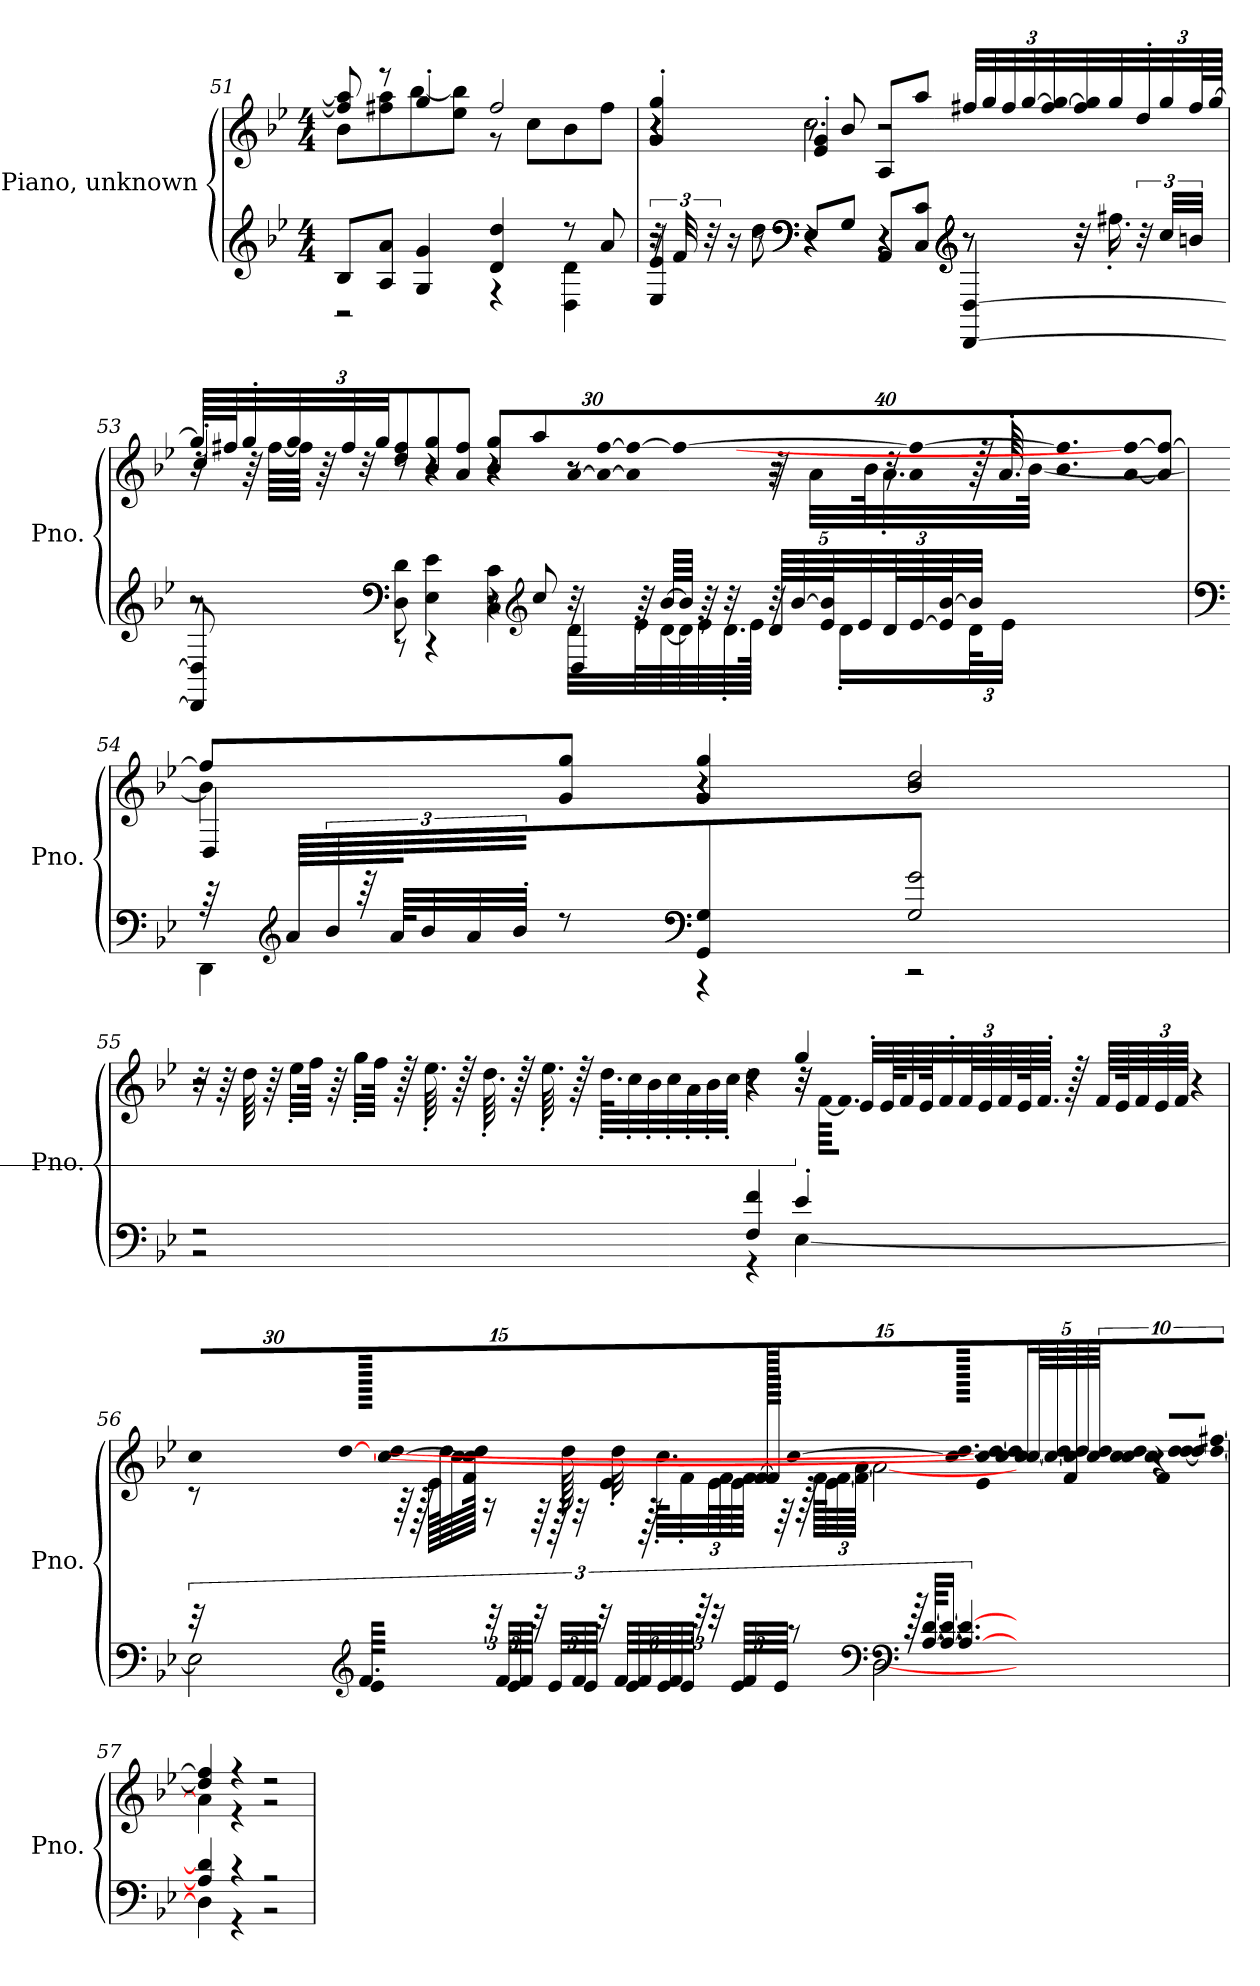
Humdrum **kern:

**kern	**kern
*part1	*part1
*staff2	*staff1
*I"Piano, unknown	*
*I'Pno.	*
*clefG2	*clefG2
*k[b-e-]	*k[b-e-]
*M4/4	*M4/4
=51	=51
*^	*^
8B-/L	2r	8ff#/] 8aa/]	8b-\L
8A/ 8a/J	.	8r	8ff#X\ 8aa\
4G/ 4g/	.	4gg'/	[8bb-\
.	.	.	8ee-\ 8bb-\]J
4d/ 4dd/	4r	2ff#/	8r
.	.	.	8cc\L
8r	4D\ 4d\	.	8b-\
8a/	.	.	8ff#\J
!!LO:LB:g=z
=52	=52	=52	=52
*	*^	*	*^
48r	8r	4E-/ 4e-/	4g/' 4gg/'	4r	4r
48f/	.	.	.	.	.
48r	.	.	.	.	.
16r	.	.	.	.	.
8r	8dd\	.	.	.	.
*clefF4	*	*	*	*	*
8E-/L	4r	4r	8r	2.cc\	4e-/' 4g/'
8G/J	.	.	8b-/	.	.
8AA/L	4r	4r	8A/L	.	2r
8C/ 8c/J	.	.	8aa/J	.	.
*clefG2	*	*	*	*	*
8r	8r	[4DD/ [4D/	32ff#X/LLL	.	.
.	.	.	32gg/	.	.
*	*	*	*Xbrackettup	*	*
.	.	.	48ff#/	.	.
.	.	.	[48gg/	.	.
.	.	.	[48ff#/ 48gg/_	.	.
16r	32r	.	32ff#/] 32gg/]	.	.
.	16.ff#X'\	.	32gg/	.	.
48r	.	.	48dd'/	.	.
48cc/LLL	.	.	48gg/	.	.
48bn/JJJ	.	.	96ff#/L	.	.
.	.	.	[96gg/JJJJ	.	.
!!LO:LB:g=z	!!	!!
=53	=53	=53	=53	=53	=53
2r	8r	8DD/] 8D/]	64gg/LLLL]	32r	4cc'/
.	.	.	64ff#X/J	.	.
.	.	.	32gg'/	64r	.
.	.	.	.	[64ff#\LLLL	.
.	.	.	48gg/	64ff#\JJJJ]	.
.	.	.	.	64r	.
.	.	.	48ff#/	.	.
.	.	.	.	32r	.
.	.	.	48gg/JJ	.	.
*clefF4	*	*	*	*	*
.	8D\ 8d\	8r	8dd/ 8ff#/	8r	.
.	4E-\ 4e-\	4r	8b-/ 8gg/	4r	4r
.	.	.	8a/ 8ff#/J	.	.
8r	4C\ 4c\	4r	8b-/ 8gg/L	4r	4r
*clefG2	*	*	*	*	*
8cc/	.	.	8aa/	.	.
!	!	!	!LO:N:vis=256	!	!
32r	32d\LLL	4D/	[1920%17a/LLLL	8r	8r
!	!	!	!LO:N:vis=256	!	!
.	.	.	1920%17a/_ [1920%17ff#/JJ	.	.
!	!	!	!LO:N:vis=32	!	!
.	.	.	640%23a/] 640%23ff#/_	.	.
64r	64e-\L	.	.	.	.
[64b-/LLLL	[64d\	.	.	.	.
!	!	!	!LO:N:vis=64	!	!
.	.	.	960%17ff#/L_	.	.
64b-/JJJJ]	64d\]	.	.	.	.
!	!	!	!LO:N:vis=64	!	!
.	.	.	960%17a/ 960%17ff#/_	.	.
64r	64e-\	.	.	.	.
!	!	!	!LO:N:vis=64.	!	!
.	.	.	640%17b-/ 640%17ff#/_	.	.
32r	64.d'\	.	.	.	.
.	.	.	1920ryy	.	.
!	!	!	!LO:N:vis=256	!	!
.	.	.	[1920%17a/ 1920%17ff#/_JJJK	.	.
.	128e-\JJJJk	.	.	.	.
*Xbrackettup	*	*	*	*	*
80d/LLLL	32r	.	8a/] 8ff#/_J	64r	16r
[80b-/	.	.	.	.	.
.	.	.	.	32a\LLL	.
80e-/ 80b-/]J	.	.	.	.	.
.	16d'\LL	.	.	.	.
40e-/	.	.	.	.	.
.	.	.	.	64b-\K	.
96d/L	.	.	.	32.a'\	32r
[96e-/	.	.	.	.	.
96e-/] [96b-/J	.	.	.	.	.
32b-/JJJ]	96d\KL	.	.	.	128r
.	.	.	.	.	64.a'/
.	48e-\JJJ	.	.	.	.
.	.	.	.	[64b-\JJJk	.
*v	*v	*v	*	*	*
!!LO:LB:g=z	!!	!!
=54	=54	=54	=54
*clefF4	*	*	*
*^	*	*	*
64r	4DD\	8ff#/L]	4b-\]	4D/
*clefG2	*	*	*	*
64a/LLLL	.	.	.	.
*brackettup	*	*	*	*
96b-/JJJJ	.	.	.	.
96r	.	.	.	.
96a/KLLL	.	.	.	.
*Xbrackettup	*	*	*	*
48b-/	.	.	.	.
48a/	.	.	.	.
48b-'/JJJ	.	.	.	.
8r	.	8g/ 8gg/J	.	.
*clefF4	*	*	*	*
4GG/ 4G/	4r	4g/ 4gg/	4r	4r
2G/ 2g/	2r	2b-/ 2dd/	2r	2r
!!LO:LB:g=z	!!	!!
=55	=55	=55	=55	=55
2r	2r	2r	32r	2r
.	.	.	64r	.
.	.	.	64dd\	.
.	.	.	64r	.
.	.	.	32ee-'\LLL	.
.	.	.	64ff\JJJk	.
.	.	.	64r	.
.	.	.	32gg'\LLL	.
.	.	.	64ff\JJJk	.
.	.	.	128r	.
.	.	.	64.ee-'\	.
.	.	.	128r	.
.	.	.	64.dd'\	.
.	.	.	128r	.
.	.	.	64.ee-'\	.
.	.	.	128r	.
.	.	.	64.dd'\KLLL	.
.	.	.	32cc'\	.
.	.	.	32b-'\	.
.	.	.	32cc'\	.
.	.	.	32a'\	.
.	.	.	32b-'\	.
.	.	.	32cc'\JJJ	.
4F/ 4f/	4r	4r	4dd\	4r
*	*	*	*brackettup	*
4e-'/	[4E-\	4gg/	48r	32r
.	.	.	[96f\KKLL	.
.	.	.	16.f\JJ]	32e-'/LLL
.	.	.	.	128e-/KL
.	.	.	.	64f/
.	.	.	.	128e-/JK
.	.	.	.	32f'/
*	*	*	*	*Xbrackettup
.	.	.	8r	96f/L
.	.	.	.	96e-/
.	.	.	.	96f/
.	.	.	.	128e-/K
.	.	.	.	64.f'/JJJJ
.	.	.	.	128r
.	.	.	.	64f/LLLL
.	.	.	.	128e-/K
.	.	.	.	96f/
.	.	.	.	96e-/
.	.	.	.	96f/JJJJ
*	*	*v	*v	*v
!!LO:LB:g=z
=56	=56	=56
*brackettup	*	*
*	*	*^
*	*	*	*^
!	!	!LO:N:vis=64	!	!
*	*	*	*v	*v
48r	2E-\]	960%17cc/LLLL	8r
!	!	!LO:N:vis=64	!
.	.	[960%17dd/	.
*clefG2	*	*	*
96f/KKLL	.	.	.
16e-'/JJ	.	.	.
.	.	1920ryy	.
!	!	!LO:N:vis=256	!
.	.	[1920%17cc/ 1920%17dd/]L	.
!	!	!LO:N:vis=256	!
.	.	1920%17f/ 1920%17cc/]	.
!	!	!LO:N:vis=256	!
.	.	1920%17e-/	.
.	.	[1920f/	.
.	.	120f/]	.
!	!	!LO:N:vis=256	!
.	.	[1920%17cc/J	.
!	!	!LO:N:vis=64.	!
.	.	640%17cc/_ [640%17dd/	.
48r	.	.	.
.	.	1920ryy	.
!	!	!LO:N:vis=256	!
.	.	1920%17e-/ 1920%17cc/_ 1920%17dd/_L	.
96f/LLLL	.	.	.
!	!	!LO:N:vis=256	!
.	.	1920%17cc/_ 1920%17dd/]JJJ	.
96e-/	.	16cc/]	64r
96f/JJJJ	.	.	.
.	.	.	128r
32r	.	.	.
.	.	.	128e-\LLLLL
.	.	.	128dd\J
.	.	.	64cc\
96e-/LLLL	.	.	.
.	.	.	128dd\JJJJk
96f/	.	[80cc/LL	16r
96e-/JJJJ	.	.	.
.	.	80cc/_ 80dd/	.
32r	.	.	.
.	.	80f/ 80cc/]	.
.	.	80dd/	.
.	.	80cc/	.
96f/LLLL	.	.	.
*Xbrackettup	*	*brackettup	*
!	!	!LO:N:vis=64	!
96e-/	.	640%9dd/	64r
96f/	.	.	.
!	!	!LO:N:vis=64	!
.	.	640%9cc/	.
.	.	.	128r
96e-/	.	.	.
.	.	.	128dd\
!	!	!LO:N:vis=64	!
.	.	640%9cc/	.
*brackettup	*	*	*
96f/	.	.	32r
96e-/JJJJ	.	.	.
!	!	!LO:N:vis=64	!
.	.	640%9dd/	.
96r	.	.	.
!	!	!LO:N:vis=64	!
.	.	640%9cc/JJJJ	.
32r	.	.	32dd'\
!	!	!LO:N:vis=64	!
.	.	640%9r	.
!	!	!LO:N:vis=64	!
.	.	640%9f/LLLL	.
*Xbrackettup	*	*	*
96e-/LLLL	.	.	128r
!	!	!LO:N:vis=64	!
.	.	640%9dd/	.
.	.	.	64.cc'\KLLL
96f/	.	.	.
!	!	!LO:N:vis=64	!
.	.	[640%9dd/JJJ	.
96e-/JJJJ	.	.	.
*	*	*	*Xbrackettup
8r	.	.	48f'\
.	.	8dd/J]	.
.	.	.	96e-\L
.	.	.	96f\
.	.	.	96e-\
.	.	.	96f\JJJJ
.	.	.	64r
.	.	.	128r
.	.	.	128f\KLLLL
.	.	.	96e-\
.	.	.	[96f\
.	.	.	96f\] [96a\JJJJ
*clefF4	*	*	*
128r	[2D\	.	2a\_
.	.	[2dd/ [2ff#X/	.
[64.A/ [64.d/KKLL	.	.	.
16.A/_ 16.d/_JJ	.	.	.
4.A/_ 4.d/_	.	.	.
640ryy	640ryy	.	640ryy
!!LO:PB:g=z	!!
=57	=57	=57	=57
4A/] 4d/]	4D\]	4dd/] 4ff#/]	4a\]
4r	4r	4r	4r
2r	2r	2r	2r
*v	*v	*	*
*	*v	*v
=	=
*-	*-
